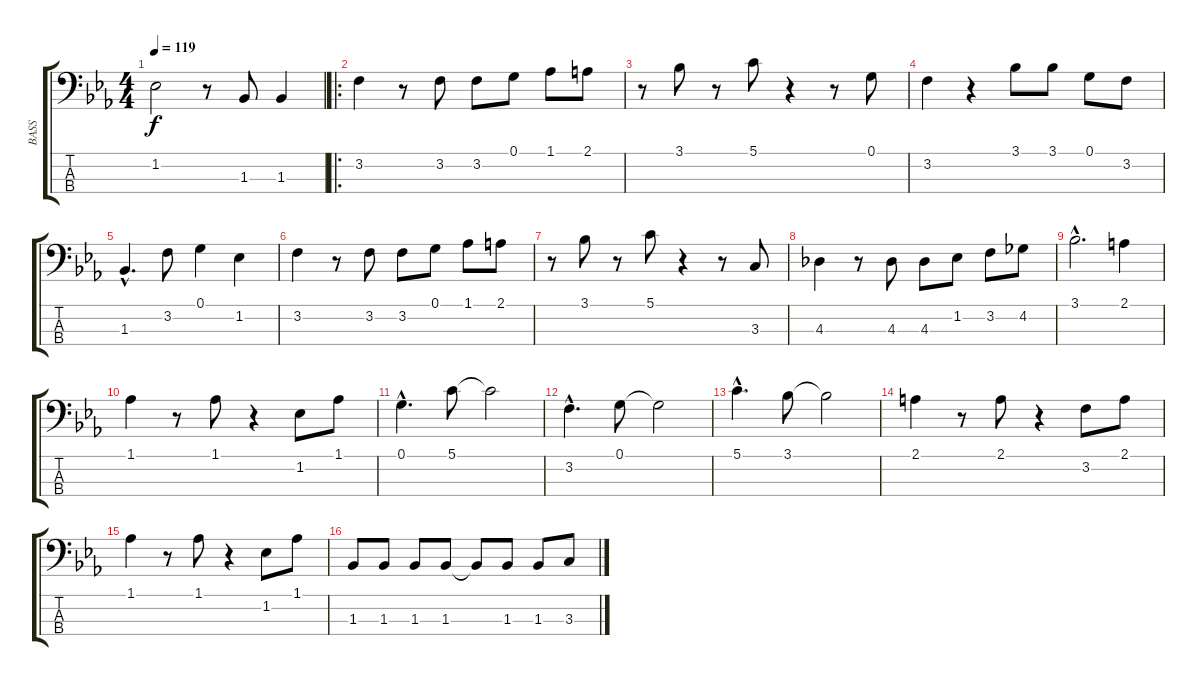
\track ("BASS" "BASS") {instrument electricbassfinger}
\staff {score tabs}
\tuning (G2 D2 A1 E1) {hide}
\ts (4 4)
\tempo 119
\clef f4
\ks eb
1.2.2{dy f} r.8 1.3.8 1.3.4 |
\ro
3.2.4 r.8 3.2.8 3.2.8 0.1.8 1.1.8 2.1.8 |
r.8 3.1.8 r.8 5.1.8 r.4 r.8 0.1.8 |
3.2.4 r.4 3.1.8 3.1.8 0.1.8 3.2.8 |
1.3{hac}.4{d} 3.2.8 0.1.4 1.2.4 |
3.2.4 r.8 3.2.8 3.2.8 0.1.8 1.1.8 2.1.8 |
r.8 3.1.8 r.8 5.1.8 r.4 r.8 3.3.8 |
4.3.4 r.8 4.3.8 4.3.8 1.2.8 3.2.8 4.2.8 |
3.1{hac}.2{d} 2.1.4 |
1.1.4 r.8 1.1.8 r.4 1.2.8 1.1.8 |
0.1{hac}.4{d} 5.1.8 5.1{t}.2 |
3.2{hac}.4{d} 0.1.8 0.1{t}.2 |
5.1{hac}.4{d} 3.1.8 3.1{t}.2 |
2.1.4 r.8 2.1.8 r.4 3.2.8 2.1.8 |
1.1.4 r.8 1.1.8 r.4 1.2.8 1.1.8 |
1.3.8 1.3.8 1.3.8 1.3.8 1.3{t}.8 1.3.8 1.3.8 3.3.8
